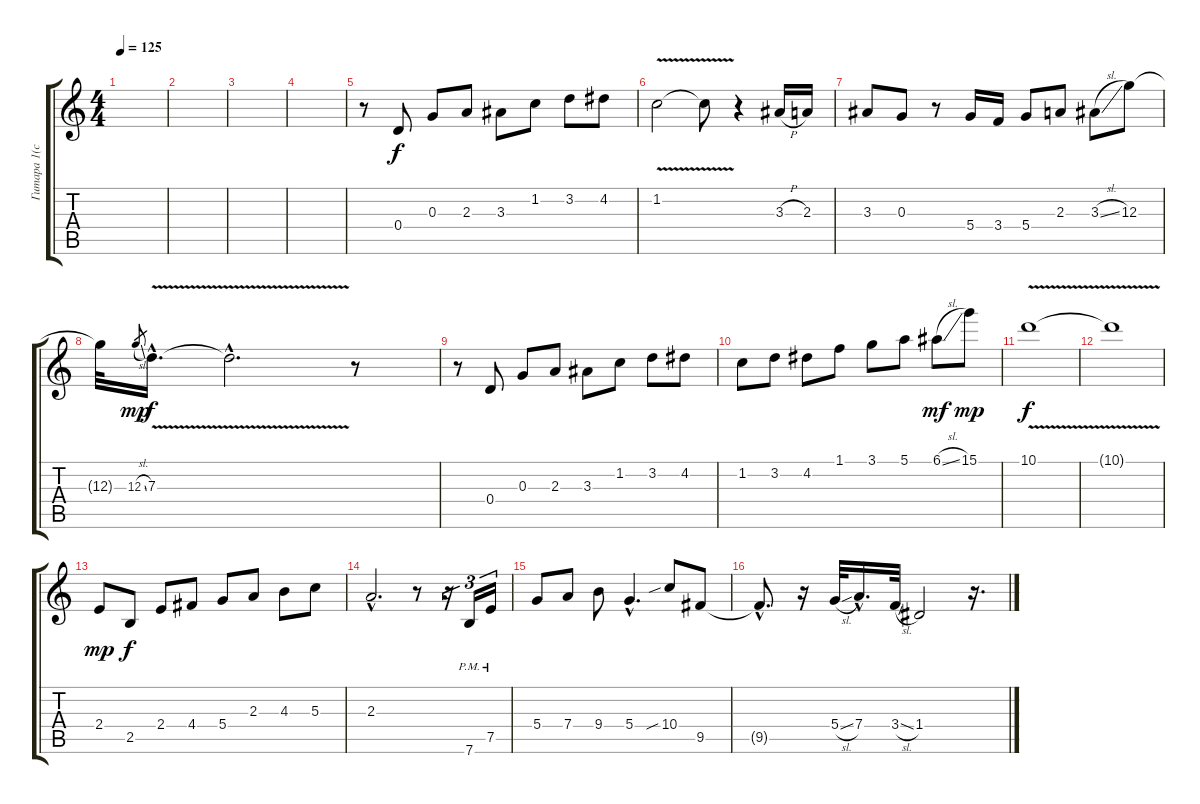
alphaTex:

\track ("Гитара 1(соло)" "Гитара 1(с") {instrument overdrivenguitar}
\staff {score tabs}
\tuning (E4 B3 G3 D3 A2 E2) {hide}
\ts (4 4)
\tempo 125
\clef g2
\ks c
|
|
|
|
r.8 0.4.8 0.3.8 2.3.8 3.3.8 1.2.8 3.2.8 4.2.8 |
1.2{v}.2 1.2{t}.8 r.4 3.3{h}.16 2.3.16 |
3.3.8 0.3.8 r.8 5.4.16 3.4.16 5.4.8 2.3.8 3.3{sl}.8 12.3.8 |
12.3{t}.32 12.3{sl}.8{gr dy mp} 7.3{v hac}.16{d dy f} 7.3{hac t}.2{d} r.8 |
r.8 0.4.8 0.3.8 2.3.8 3.3.8 1.2.8 3.2.8 4.2.8 |
1.2.8 3.2.8 4.2.8 1.1.8 3.1.8 5.1.8 6.1{sl}.8{dy mf} 15.1.8{dy mp} |
10.1{v}.1{dy f volume 3} |
10.1{t}.1 |
2.4.8{dy mp volume 16} 2.5.8{dy f} 2.4.8 4.4.8 5.4.8 2.3.8 4.3.8 5.3.8 |
2.3{hac}.2{d} r.8 r.16{tu (3 2)} 7.6{pm}.16{tu (3 2)} 7.5{pm}.16{tu (3 2)} |
5.4.8 7.4.8 9.4.8 5.4{hac}.4{d} 10.4{sib}.8 9.5.8 |
9.5{hac t}.8{d} r.16 5.4{sl}.32 7.4{hac}.16{d} 3.4{sl}.32 1.4.2 r.16{d}
